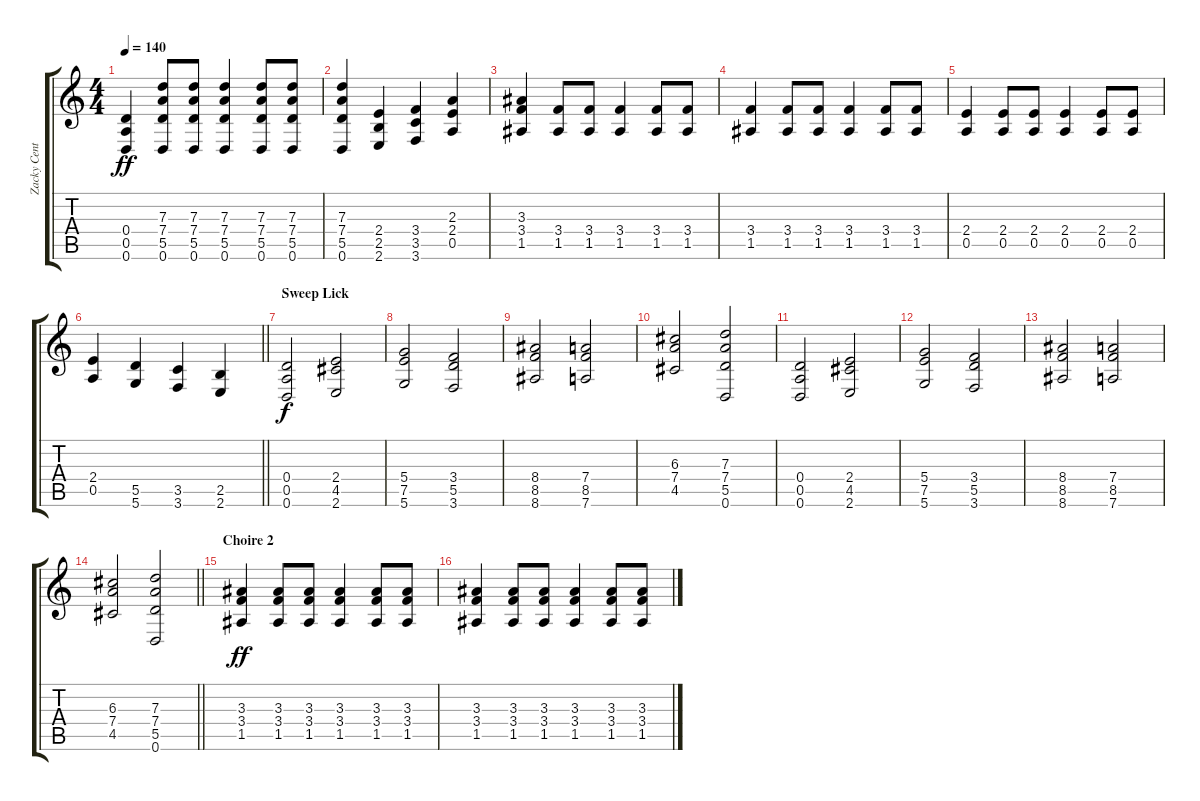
\track ("Zacky Center" "Zacky Cent") {instrument distortionguitar}
\staff {score tabs}
\tuning (E4 B3 G3 D3 A2 D2) {hide}
\ts (4 4)
\tempo 140
\clef g2
\ks c
(0.4 0.5 0.6).4{dy ff} (7.3 7.4 5.5 0.6).8 (7.3 7.4 5.5 0.6).8 (7.3 7.4 5.5 0.6).4 (7.3 7.4 5.5 0.6).8 (7.3 7.4 5.5 0.6).8 |
(7.3 7.4 5.5 0.6).4 (2.4 2.5 2.6).4 (3.4 3.5 3.6).4 (2.3 2.4 0.5).4 |
(3.3 3.4 1.5).4 (3.4 1.5).8 (3.4 1.5).8 (3.4 1.5).4 (3.4 1.5).8 (3.4 1.5).8 |
(3.4 1.5).4 (3.4 1.5).8 (3.4 1.5).8 (3.4 1.5).4 (3.4 1.5).8 (3.4 1.5).8 |
(2.4 0.5).4 (2.4 0.5).8 (2.4 0.5).8 (2.4 0.5).4 (2.4 0.5).8 (2.4 0.5).8 |
\barLineRight lightlight
(2.4 0.5).4 (5.5 5.6).4 (3.5 3.6).4 (2.5 2.6).4 |
\section ("" "Sweep Lick")
(0.4 0.5 0.6).2{dy f} (2.4 4.5 2.6).2 |
(5.4 7.5 5.6).2 (3.4 5.5 3.6).2 |
(8.4 8.5 8.6).2 (7.4 8.5 7.6).2 |
(6.3 7.4 4.5).2 (7.3 7.4 5.5 0.6).2 |
(0.4 0.5 0.6).2 (2.4 4.5 2.6).2 |
(5.4 7.5 5.6).2 (3.4 5.5 3.6).2 |
(8.4 8.5 8.6).2 (7.4 8.5 7.6).2 |
\barLineRight lightlight
(6.3 7.4 4.5).2 (7.3 7.4 5.5 0.6).2 |
\section ("" "Choire 2")
(3.3 3.4 1.5).4{dy ff} (3.3 3.4 1.5).8 (3.3 3.4 1.5).8 (3.3 3.4 1.5).4 (3.3 3.4 1.5).8 (3.3 3.4 1.5).8 |
(3.3 3.4 1.5).4 (3.3 3.4 1.5).8 (3.3 3.4 1.5).8 (3.3 3.4 1.5).4 (3.3 3.4 1.5).8 (3.3 3.4 1.5).8
